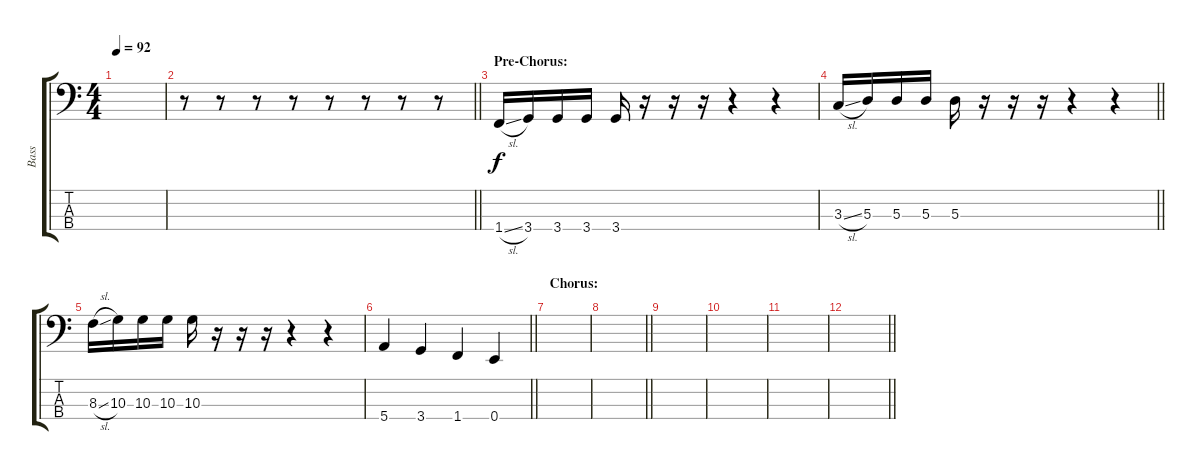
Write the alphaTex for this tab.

\track ("Bass" "Bass") {instrument electricbassfinger}
\staff {score tabs}
\tuning (G2 D2 A1 E1) {hide}
\ts (4 4)
\tempo 92
\clef f4
\ks c
|
\barLineRight lightlight
r.8 r.8 r.8 r.8 r.8 r.8 r.8 r.8 |
\section ("" "Pre-Chorus:")
1.4{sl}.16 3.4.16 3.4.16 3.4.16 3.4.16 r.16 r.16 r.16 r.4 r.4 |
\barLineRight lightlight
3.3{sl}.16 5.3.16 5.3.16 5.3.16 5.3.16 r.16 r.16 r.16 r.4 r.4 |
8.3{sl}.16 10.3.16 10.3.16 10.3.16 10.3.16 r.16 r.16 r.16 r.4 r.4 |
\barLineRight lightlight
5.4.4 3.4.4 1.4.4 0.4.4 |
\section ("" "Chorus:")
|
\barLineRight lightlight
|
|
|
|
\barLineRight lightlight
